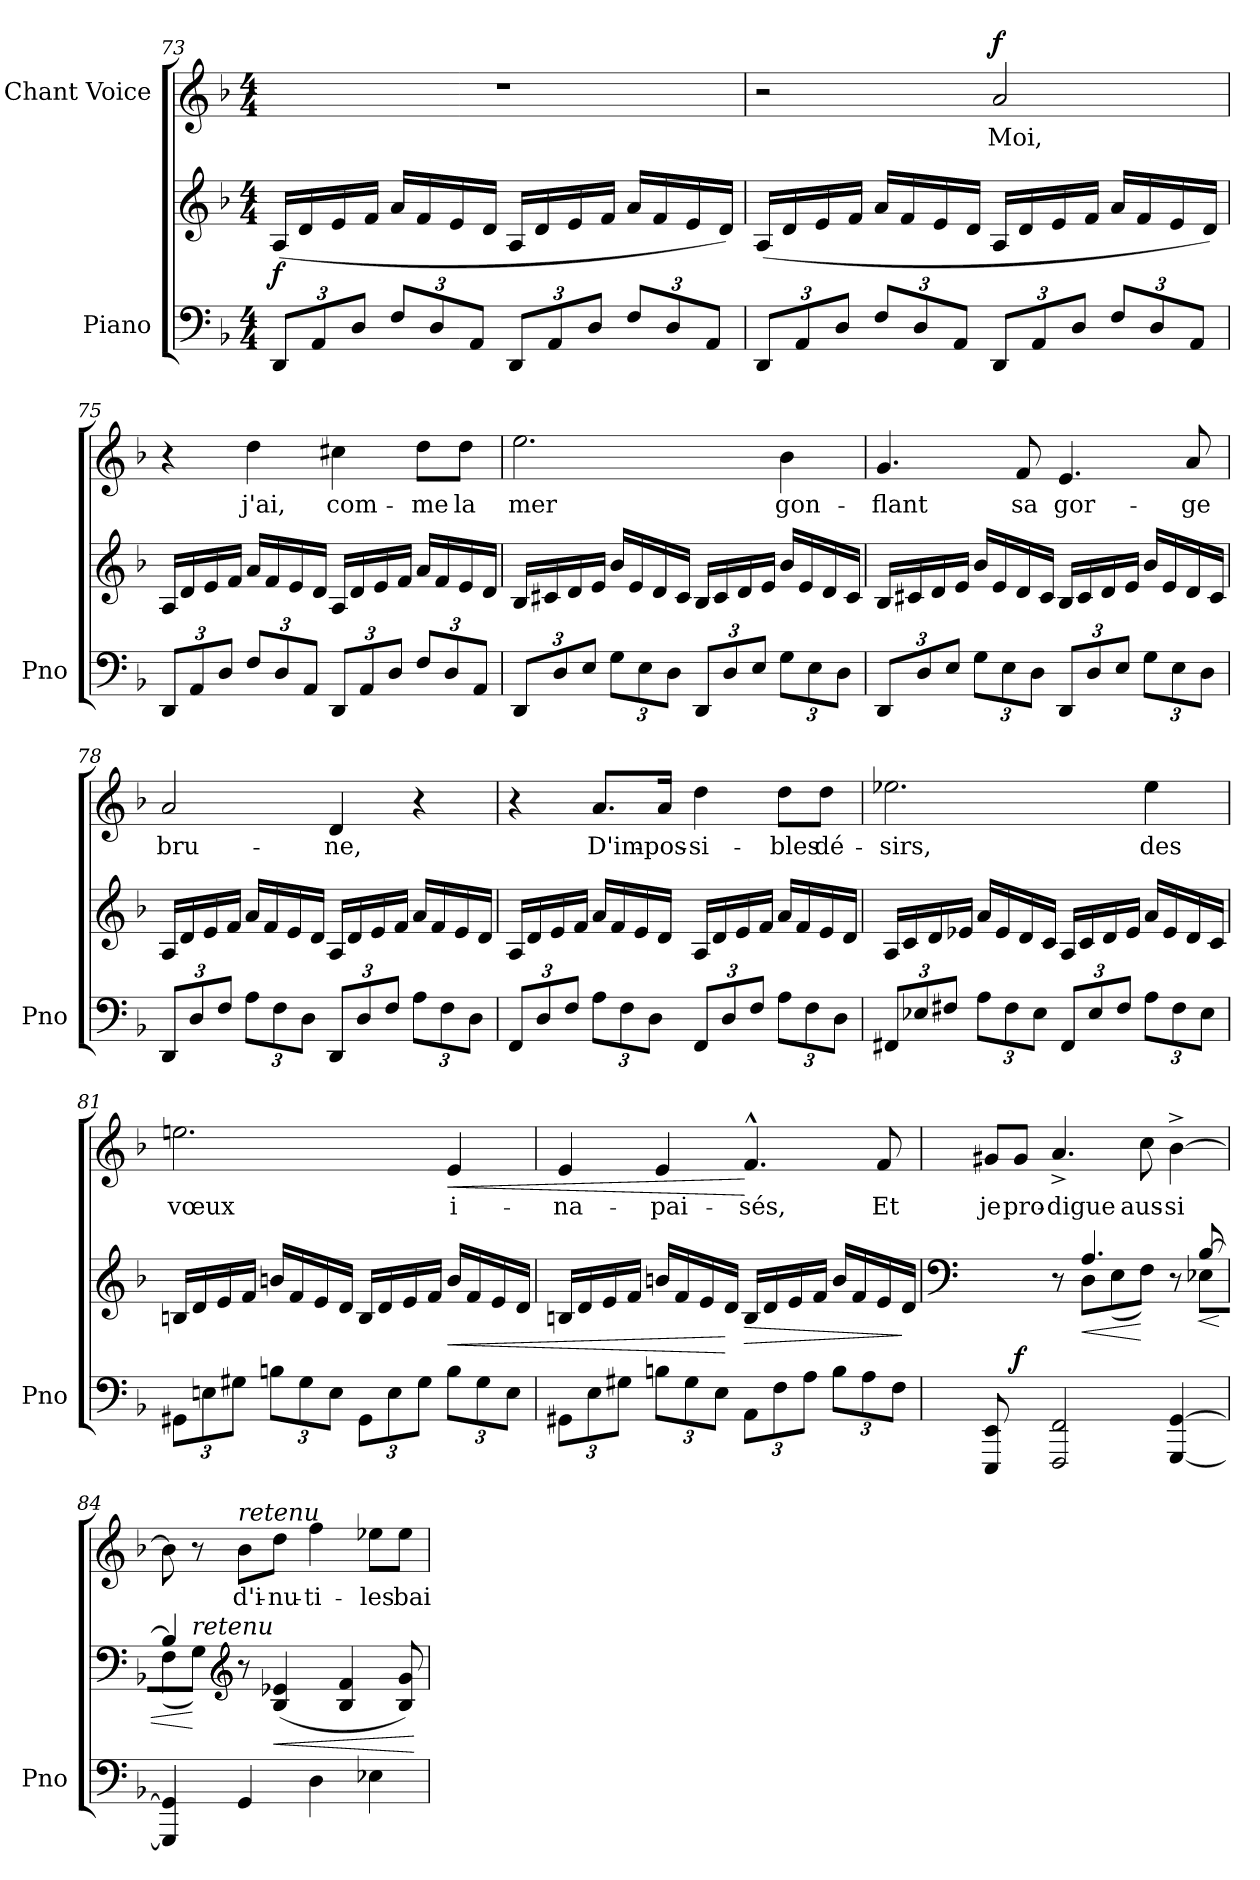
**kern	**kern	**dynam	**kern	**text	**dynam
*part2	*part2	*part2	*part1	*part1	*part1
*staff3	*staff2	*staff2/3	*staff1	*staff1	*staff1
*I"Piano	*	*	*I"Chant Voice	*	*
*I'Pno	*	*	*	*	*
*clefF4	*clefG2	*	*clefG2	*	*
*k[b-]	*k[b-]	*	*k[b-]	*	*
*M4/4	*M4/4	*	*M4/4	*	*
=73	=73	=73	=73	=73	=73
!	!	!LO:DY:b	!	!	!
12DD/L	(16A/LL	f	1r	.	.
.	16d/	.	.	.	.
12AA/	.	.	.	.	.
.	16e/	.	.	.	.
12D/J	.	.	.	.	.
.	16f/JJ	.	.	.	.
*Xbrackettup	*	*	*	*	*
12F/L	16a/LL	.	.	.	.
.	16f/	.	.	.	.
12D/	.	.	.	.	.
.	16e/	.	.	.	.
12AA/J	.	.	.	.	.
.	16d/JJ	.	.	.	.
*brackettup	*	*	*	*	*
12DD/L	16A/LL	.	.	.	.
.	16d/	.	.	.	.
12AA/	.	.	.	.	.
.	16e/	.	.	.	.
12D/J	.	.	.	.	.
.	16f/JJ	.	.	.	.
*Xbrackettup	*	*	*	*	*
12F/L	16a/LL	.	.	.	.
.	16f/	.	.	.	.
12D/	.	.	.	.	.
.	16e/	.	.	.	.
12AA/J	.	.	.	.	.
.	16d/JJ)	.	.	.	.
=74	=74	=74	=74	=74	=74
*brackettup	*	*	*	*	*
12DD/L	(16A/LL	.	2r	.	.
.	16d/	.	.	.	.
12AA/	.	.	.	.	.
.	16e/	.	.	.	.
12D/J	.	.	.	.	.
.	16f/JJ	.	.	.	.
*Xbrackettup	*	*	*	*	*
12F/L	16a/LL	.	.	.	.
.	16f/	.	.	.	.
12D/	.	.	.	.	.
.	16e/	.	.	.	.
12AA/J	.	.	.	.	.
.	16d/JJ	.	.	.	.
*brackettup	*	*	*	*	*
!	!	!	!	!	!LO:DY:a
12DD/L	16A/LL	.	2a/	Moi,	f
.	16d/	.	.	.	.
12AA/	.	.	.	.	.
.	16e/	.	.	.	.
12D/J	.	.	.	.	.
.	16f/JJ	.	.	.	.
*Xbrackettup	*	*	*	*	*
12F/L	16a/LL	.	.	.	.
.	16f/	.	.	.	.
12D/	.	.	.	.	.
.	16e/	.	.	.	.
12AA/J	.	.	.	.	.
.	16d/JJ)	.	.	.	.
=75	=75	=75	=75	=75	=75
*brackettup	*	*	*	*	*
12DD/L	16A/LL	.	4r	.	.
.	16d/	.	.	.	.
12AA/	.	.	.	.	.
.	16e/	.	.	.	.
12D/J	.	.	.	.	.
.	16f/JJ	.	.	.	.
*Xbrackettup	*	*	*	*	*
12F/L	16a/LL	.	4dd\	j'ai,	.
.	16f/	.	.	.	.
12D/	.	.	.	.	.
.	16e/	.	.	.	.
12AA/J	.	.	.	.	.
.	16d/JJ	.	.	.	.
*brackettup	*	*	*	*	*
12DD/L	16A/LL	.	4cc#X\	com-	.
.	16d/	.	.	.	.
12AA/	.	.	.	.	.
.	16e/	.	.	.	.
12D/J	.	.	.	.	.
.	16f/JJ	.	.	.	.
*Xbrackettup	*	*	*	*	*
12F/L	16a/LL	.	8dd\L	-me	.
.	16f/	.	.	.	.
12D/	.	.	.	.	.
.	16e/	.	8dd\J	la	.
12AA/J	.	.	.	.	.
.	16d/JJ	.	.	.	.
=76	=76	=76	=76	=76	=76
*brackettup	*	*	*	*	*
12DD/L	16B-/LL	.	2.ee\	mer	.
.	16c#X/	.	.	.	.
12D/	.	.	.	.	.
.	16d/	.	.	.	.
12E/J	.	.	.	.	.
.	16e/JJ	.	.	.	.
*Xbrackettup	*	*	*	*	*
12G\L	16b-/LL	.	.	.	.
.	16e/	.	.	.	.
12E\	.	.	.	.	.
.	16d/	.	.	.	.
12D\J	.	.	.	.	.
.	16c#/JJ	.	.	.	.
*brackettup	*	*	*	*	*
12DD/L	16B-/LL	.	.	.	.
.	16c#/	.	.	.	.
12D/	.	.	.	.	.
.	16d/	.	.	.	.
12E/J	.	.	.	.	.
.	16e/JJ	.	.	.	.
*Xbrackettup	*	*	*	*	*
12G\L	16b-/LL	.	4b-\	gon-	.
.	16e/	.	.	.	.
12E\	.	.	.	.	.
.	16d/	.	.	.	.
12D\J	.	.	.	.	.
.	16c#/JJ	.	.	.	.
=77	=77	=77	=77	=77	=77
*brackettup	*	*	*	*	*
12DD/L	16B-/LL	.	4.g/	-flant	.
.	16c#X/	.	.	.	.
12D/	.	.	.	.	.
.	16d/	.	.	.	.
12E/J	.	.	.	.	.
.	16e/JJ	.	.	.	.
*Xbrackettup	*	*	*	*	*
12G\L	16b-/LL	.	.	.	.
.	16e/	.	.	.	.
12E\	.	.	.	.	.
.	16d/	.	8f/	sa	.
12D\J	.	.	.	.	.
.	16c#/JJ	.	.	.	.
*brackettup	*	*	*	*	*
12DD/L	16B-/LL	.	4.e/	gor-	.
.	16c#/	.	.	.	.
12D/	.	.	.	.	.
.	16d/	.	.	.	.
12E/J	.	.	.	.	.
.	16e/JJ	.	.	.	.
*Xbrackettup	*	*	*	*	*
12G\L	16b-/LL	.	.	.	.
.	16e/	.	.	.	.
12E\	.	.	.	.	.
.	16d/	.	8a/	-ge	.
12D\J	.	.	.	.	.
.	16c#/JJ	.	.	.	.
=78	=78	=78	=78	=78	=78
*brackettup	*	*	*	*	*
12DD/L	16A/LL	.	2a/	bru-	.
.	16d/	.	.	.	.
12D/	.	.	.	.	.
.	16e/	.	.	.	.
12F/J	.	.	.	.	.
.	16f/JJ	.	.	.	.
*Xbrackettup	*	*	*	*	*
12A\L	16a/LL	.	.	.	.
.	16f/	.	.	.	.
12F\	.	.	.	.	.
.	16e/	.	.	.	.
12D\J	.	.	.	.	.
.	16d/JJ	.	.	.	.
*brackettup	*	*	*	*	*
12DD/L	16A/LL	.	4d/	-ne,	.
.	16d/	.	.	.	.
12D/	.	.	.	.	.
.	16e/	.	.	.	.
12F/J	.	.	.	.	.
.	16f/JJ	.	.	.	.
*Xbrackettup	*	*	*	*	*
12A\L	16a/LL	.	4r	.	.
.	16f/	.	.	.	.
12F\	.	.	.	.	.
.	16e/	.	.	.	.
12D\J	.	.	.	.	.
.	16d/JJ	.	.	.	.
=79	=79	=79	=79	=79	=79
*brackettup	*	*	*	*	*
12FF/L	16A/LL	.	4r	.	.
.	16d/	.	.	.	.
12D/	.	.	.	.	.
.	16e/	.	.	.	.
12F/J	.	.	.	.	.
.	16f/JJ	.	.	.	.
*Xbrackettup	*	*	*	*	*
12A\L	16a/LL	.	8.a/L	D'im-	.
.	16f/	.	.	.	.
12F\	.	.	.	.	.
.	16e/	.	.	.	.
12D\J	.	.	.	.	.
.	16d/JJ	.	16a/Jk	-pos-	.
*brackettup	*	*	*	*	*
12FF/L	16A/LL	.	4dd\	-si-	.
.	16d/	.	.	.	.
12D/	.	.	.	.	.
.	16e/	.	.	.	.
12F/J	.	.	.	.	.
.	16f/JJ	.	.	.	.
*Xbrackettup	*	*	*	*	*
12A\L	16a/LL	.	8dd\L	-bles	.
.	16f/	.	.	.	.
12F\	.	.	.	.	.
.	16e/	.	8dd\J	dé-	.
12D\J	.	.	.	.	.
.	16d/JJ	.	.	.	.
=80	=80	=80	=80	=80	=80
*brackettup	*	*	*	*	*
12FF#X/L	16A/LL	.	2.ee-X\	-sirs,	.
.	16c/	.	.	.	.
12E-X/	.	.	.	.	.
.	16d/	.	.	.	.
12F#X/J	.	.	.	.	.
.	16e-X/JJ	.	.	.	.
*Xbrackettup	*	*	*	*	*
12A\L	16a/LL	.	.	.	.
.	16e-/	.	.	.	.
12F#\	.	.	.	.	.
.	16d/	.	.	.	.
12E-\J	.	.	.	.	.
.	16c/JJ	.	.	.	.
*brackettup	*	*	*	*	*
12FF#/L	16A/LL	.	.	.	.
.	16c/	.	.	.	.
12E-/	.	.	.	.	.
.	16d/	.	.	.	.
12F#/J	.	.	.	.	.
.	16e-/JJ	.	.	.	.
*Xbrackettup	*	*	*	*	*
12A\L	16a/LL	.	4ee-\	des	.
.	16e-/	.	.	.	.
12F#\	.	.	.	.	.
.	16d/	.	.	.	.
12E-\J	.	.	.	.	.
.	16c/JJ	.	.	.	.
=81	=81	=81	=81	=81	=81
12GG#X\L	16Bn/LL	.	2.een\	vœux	.
.	16d/	.	.	.	.
12En\	.	.	.	.	.
.	16e/	.	.	.	.
12G#X\J	.	.	.	.	.
.	16f/JJ	.	.	.	.
12Bn\L	16bn/LL	.	.	.	.
.	16f/	.	.	.	.
12G#\	.	.	.	.	.
.	16e/	.	.	.	.
12E\J	.	.	.	.	.
.	16d/JJ	.	.	.	.
12GG#\L	16B/LL	.	.	.	.
.	16d/	.	.	.	.
12E\	.	.	.	.	.
.	16e/	.	.	.	.
12G#\J	.	.	.	.	.
.	16f/JJ	.	.	.	.
!	!	!LO:HP:b	!	!	!LO:HP:b
12B\L	16b/LL	<	4e/	i-	<
.	16f/	.	.	.	.
12G#\	.	.	.	.	.
.	16e/	.	.	.	.
12E\J	.	.	.	.	.
.	16d/JJ	.	.	.	.
=82	=82	=82	=82	=82	=82
12GG#X\L	16Bn/LL	.	4e/	-na-	.
.	16d/	.	.	.	.
12E\	.	.	.	.	.
.	16e/	.	.	.	.
12G#X\J	.	.	.	.	.
.	16f/JJ	.	.	.	.
12Bn\L	16bn/LL	.	4e/	-pai-	.
.	16f/	.	.	.	.
12G#\	.	.	.	.	.
.	16e/	.	.	.	.
12E\J	.	.	.	.	.
.	16d/JJ	[	.	.	.
!	!	!LO:HP:b	!	!	!
12AA\L	16B/LL	>	4.f^^/	-sés,	[
.	16d/	.	.	.	.
12F\	.	.	.	.	.
.	16e/	.	.	.	.
12A\J	.	.	.	.	.
.	16f/JJ	.	.	.	.
12B\L	16b/LL	.	.	.	.
.	16f/	.	.	.	.
12A\	.	.	.	.	.
.	16e/	.	8f/	Et	.
12F\J	.	.	.	.	.
.	16d/JJ	]	.	.	.
=83	=83	=83	=83	=83	=83
*	*clefF4	*	*	*	*
*	*^	*	*	*	*
*	*	*^	*	*	*	*
8EEE/ 8EE/L	4ryy	4.ryy	8ryy	.	8g#X/L	je	.
!	!	!	!	!LO:DY:a=2	!	!	!
8ryy	.	.	8D\ 8G#X\J	f	8g#/J	pro-	.
2FFF/ 2FF/	8r	.	2.ryy	.	4.a^>/	-digue	.
!	!	!	!	!LO:HP:b	!	!	!
.	4.A/	8D\L	.	<	.	.	.
.	.	(>8E\	.	.	.	.	.
.	.	8F\J)	.	[	8cc\	aus-	.
[4GGG/ [4GG/	8r	8ryy	.	.	[4b-^\	-si	.
!	!	!	!	!LO:HP:b	!	!	!
.	[8B-/	8E-X\L	.	<	.	.	.
*	*	*v	*v	*	*	*	*
=84	=84	=84	=84	=84	=84	=84
4GGG/] 4GG/]	4B-/]	(>8F\	.	8b-\]	.	.
!	!	!LO:TX:a:i:t=retenu	!	!	!	!
.	.	8G\J)	[	8r	.	.
*	*clefG2	*	*	*	*	*
!	!	!	!	!LO:TX:a:i:t=retenu	!	!
4GG/	8r	2.ryy	.	8b-\L	d'i-	.
!	!	!	!LO:HP:b	!	!	!
.	(<4B-/ 4e-X/	.	<	8dd\J	-nu-	.
4D\	.	.	.	4ff\	-ti-	.
.	4B-/ 4f/	.	.	.	.	.
4E-X\	.	.	.	8ee-X\L	-les	.
.	8B-/ 8g/)	.	.	8ee-\J	bai-	.
*	*v	*v	*	*	*	*
.	.	[	.	.	.
=	=	=	=	=	=
*-	*-	*-	*-	*-	*-
